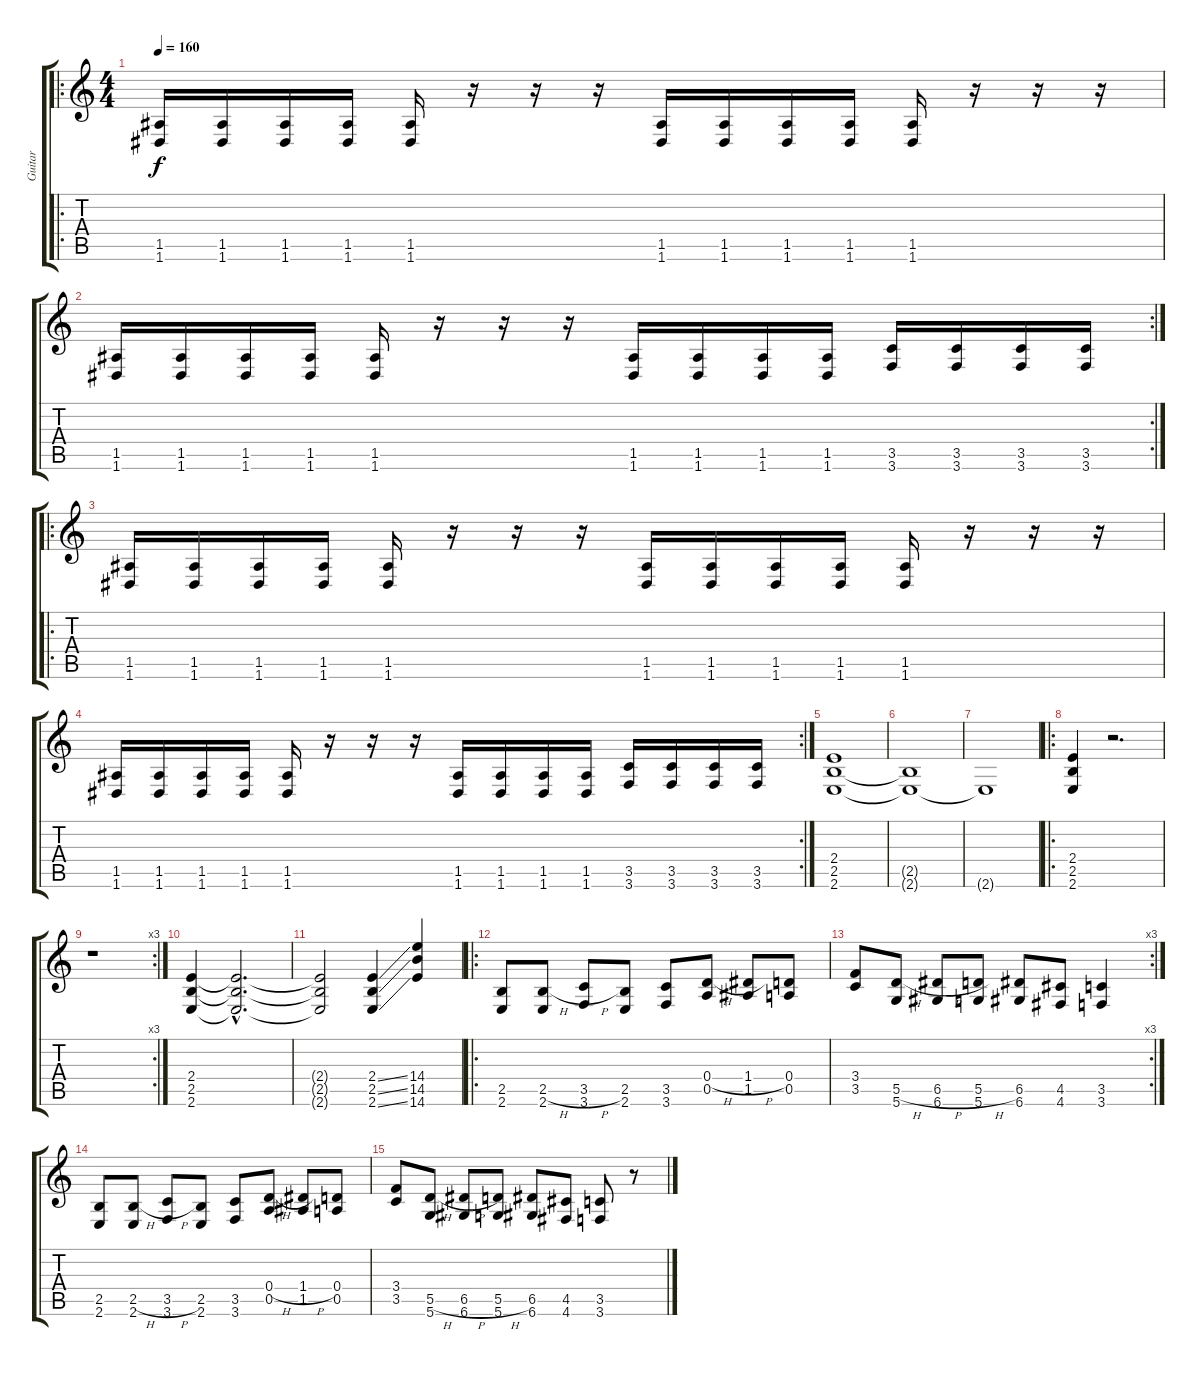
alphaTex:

\track ("Guitar" "Guitar") {instrument distortionguitar}
\staff {score tabs}
\tuning (E4 B3 G3 D3 A2 D2) {hide}
\ro
\ts (4 4)
\tempo 160
\clef g2
\ks c
(1.5 1.6).16{dy f} (1.5 1.6).16 (1.5 1.6).16 (1.5 1.6).16 (1.5 1.6).16 r.16 r.16 r.16 (1.5 1.6).16 (1.5 1.6).16 (1.5 1.6).16 (1.5 1.6).16 (1.5 1.6).16 r.16 r.16 r.16 |
\rc 2
(1.5 1.6).16 (1.5 1.6).16 (1.5 1.6).16 (1.5 1.6).16 (1.5 1.6).16 r.16 r.16 r.16 (1.5 1.6).16 (1.5 1.6).16 (1.5 1.6).16 (1.5 1.6).16 (3.5 3.6).16 (3.5 3.6).16 (3.5 3.6).16 (3.5 3.6).16 |
\ro
(1.5 1.6).16 (1.5 1.6).16 (1.5 1.6).16 (1.5 1.6).16 (1.5 1.6).16 r.16 r.16 r.16 (1.5 1.6).16 (1.5 1.6).16 (1.5 1.6).16 (1.5 1.6).16 (1.5 1.6).16 r.16 r.16 r.16 |
\rc 2
(1.5 1.6).16 (1.5 1.6).16 (1.5 1.6).16 (1.5 1.6).16 (1.5 1.6).16 r.16 r.16 r.16 (1.5 1.6).16 (1.5 1.6).16 (1.5 1.6).16 (1.5 1.6).16 (3.5 3.6).16 (3.5 3.6).16 (3.5 3.6).16 (3.5 3.6).16 |
(2.4 2.5 2.6).1 |
(2.5{t} 2.6{t}).1 |
2.6{t}.1 |
\ro
(2.4 2.5 2.6).4 r.2{d} |
\rc 3
r.1 |
(2.4 2.5 2.6).4 (2.4{hac t} 2.5{hac t} 2.6{hac t}).2{d} |
(2.4{t} 2.5{t} 2.6{t}).2 (2.4{ss} 2.5{ss} 2.6{ss}).4 (14.4 14.5 14.6).4 |
\ro
(2.5 2.6).8 (2.5{h} 2.6).8 (3.5{h} 3.6).8 (2.5 2.6).8 (3.5 3.6).8 (0.4{h} 0.5).8 (1.4{h} 1.5).8 (0.4 0.5).8 |
\rc 3
(3.4 3.5).8 (5.5{h} 5.6).8 (6.5{h} 6.6).8 (5.5{h} 5.6).8 (6.5 6.6).8 (4.5 4.6).8 (3.5 3.6).4 |
(2.5 2.6).8 (2.5{h} 2.6).8 (3.5{h} 3.6).8 (2.5 2.6).8 (3.5 3.6).8 (0.4{h} 0.5).8 (1.4{h} 1.5).8 (0.4 0.5).8 |
(3.4 3.5).8 (5.5{h} 5.6).8 (6.5{h} 6.6).8 (5.5{h} 5.6).8 (6.5 6.6).8 (4.5 4.6).8 (3.5 3.6).8 r.8
